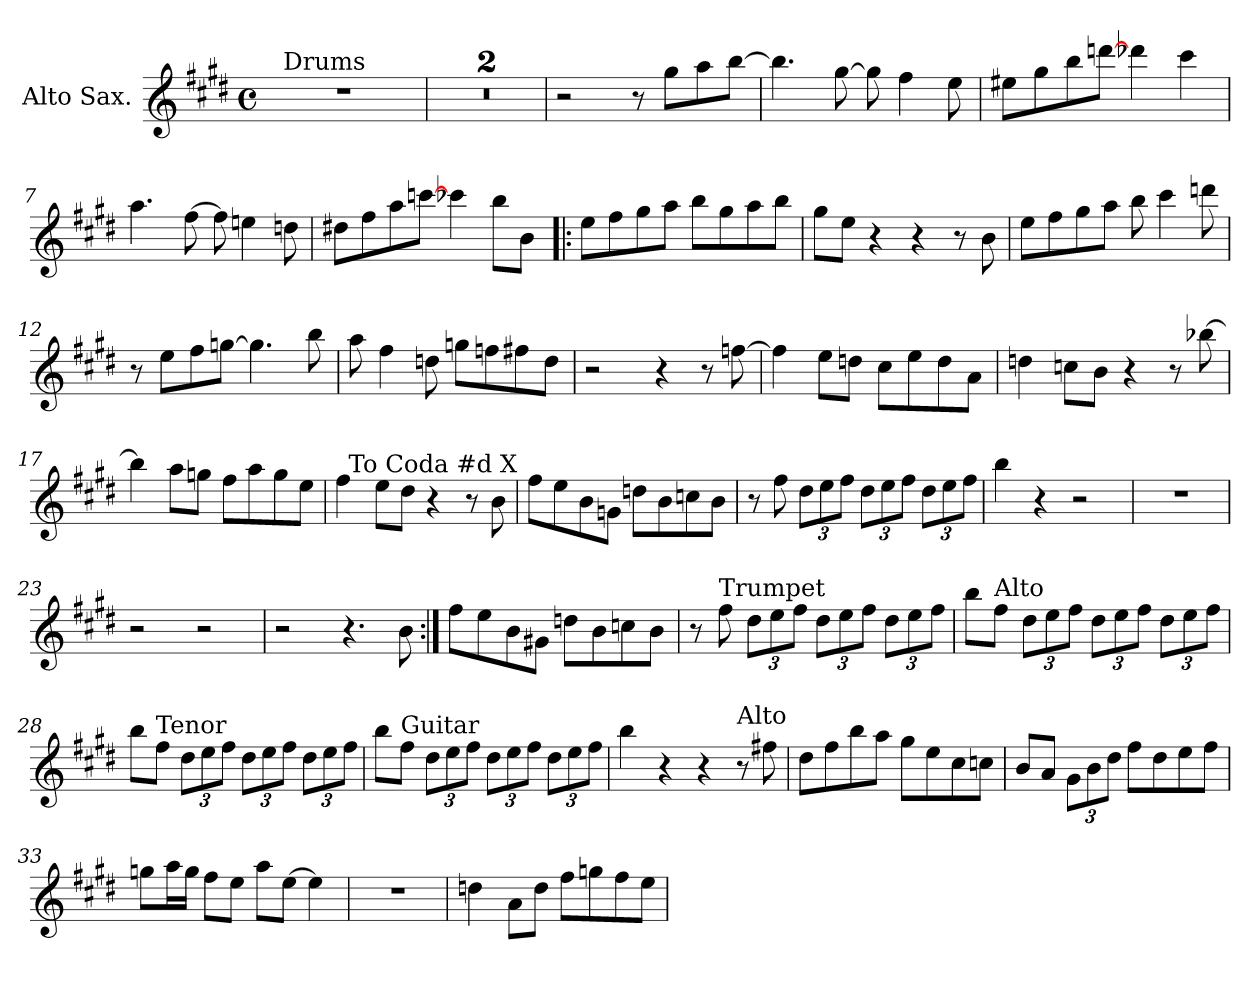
**kern
*part1
*staff1
*I"Alto Sax.
*I'Sax
*clefG2
*ITrd5c9
*k[f#]
*G:
*M4/4
*met(c)
*MM224
=1
*^
1r	24ryy
!	!LO:TX:a:t=Drums
.	3%2ryy
.	6..ryy
*v	*v
=2
1r
=3
1r
=4
2r
8r
8b\L
8cc\
[8dd\J
=5
4.dd\]
[8b\
8b\]
4a\
8g\
=6
8g#X\L
8b\
8dd\
[8ffn\J
4ff-\
4ee\
=7
4.cc\
[8a\
8a\]
4gn\
8fn\
=8
8f#X\L
8a\
8cc\
[8ee-X\J
4ee--\
8dd\L
8d\J
!!LO:LB:g=z
=9!|:
8g\L
8a\
8b\
8cc\J
8dd\L
8b\
8cc\
8dd\J
=10
8b\L
8g\J
4r
4r
8r
8d\
=11
8g\L
8a\
8b\
8cc\J
8dd\
4ee\
8ffn\
=12
8r
8g\L
8a\
[8b-X\J
4.b-\]
8dd\
=13
8cc\
4a\
8fn\
8b-X\L
8a-X\
8an\
8f\J
!!LO:LB:g=z
=14
2r
4r
8r
[8a-X\
=15
4a-\]
8g\L
8fn\J
8e\L
8g\
8f\
8c\J
=16
4fn\
8e-X\L
8d\J
4r
8r
[8dd-X\
=17
4dd-\]
8cc\L
8b-X\J
8a\L
8cc\
8b-\
8g\J
=18
4a\
8g\L
8f#\J
4r
8r
8d\
!LO:TX:a:rj:t=To Coda #d X
!!LO:LB:g=z
=19
8a\L
8g\
8d\
8B-X\J
8fn\L
8d\
8e-X\
8d\J
=20
8r
8a\
12f#\L
12g\
12a\J
12f#\L
12g\
12a\J
12f#\L
12g\
12a\J
=21
4dd\
4r
2r
=22
1r
=23
2r
2r
=24
2r
4.r
8d\
!!LO:LB:g=z
=25:|!
8a\L
8g\
8d\
8Bn\J
8fn\L
8d\
8e-X\
8d\J
=26
8r
!LO:TX:a:t=Trumpet
8a\
12f#\L
12g\
12a\J
12f#\L
12g\
12a\J
12f#\L
12g\
12a\J
=27
8dd\L
!LO:TX:a:t=Alto
8a\J
12f#\L
12g\
12a\J
12f#\L
12g\
12a\J
12f#\L
12g\
12a\J
!!LO:LB:g=z
=28
8dd\L
!LO:TX:a:t=Tenor
8a\J
12f#\L
12g\
12a\J
12f#\L
12g\
12a\J
12f#\L
12g\
12a\J
=29
8dd\L
!LO:TX:a:t=Guitar
8a\J
12f#\L
12g\
12a\J
12f#\L
12g\
12a\J
12f#\L
12g\
12a\J
=30
4dd\
4r
4r
!LO:TX:a:t=Alto
8r
8an\
!!LO:LB:g=z
=31!
8f#\L
8a\
8dd\
8cc\J
8b\L
8g\
8e\
8e-X\J
=32
8d/L
8c/J
12B\L
12d\
12f#\J
8a\L
8f#\
8g\
8a\J
=33
8b-X\L
16cc\L
16b-\JJ
8a\L
8g\J
8cc\L
[8g\J
4g\]
=34
1r
!!LO:PB:g=z
=35
4fn\
8c\L
8f\J
8a\L
8b-X\
8a\
8g\J
=
*-
